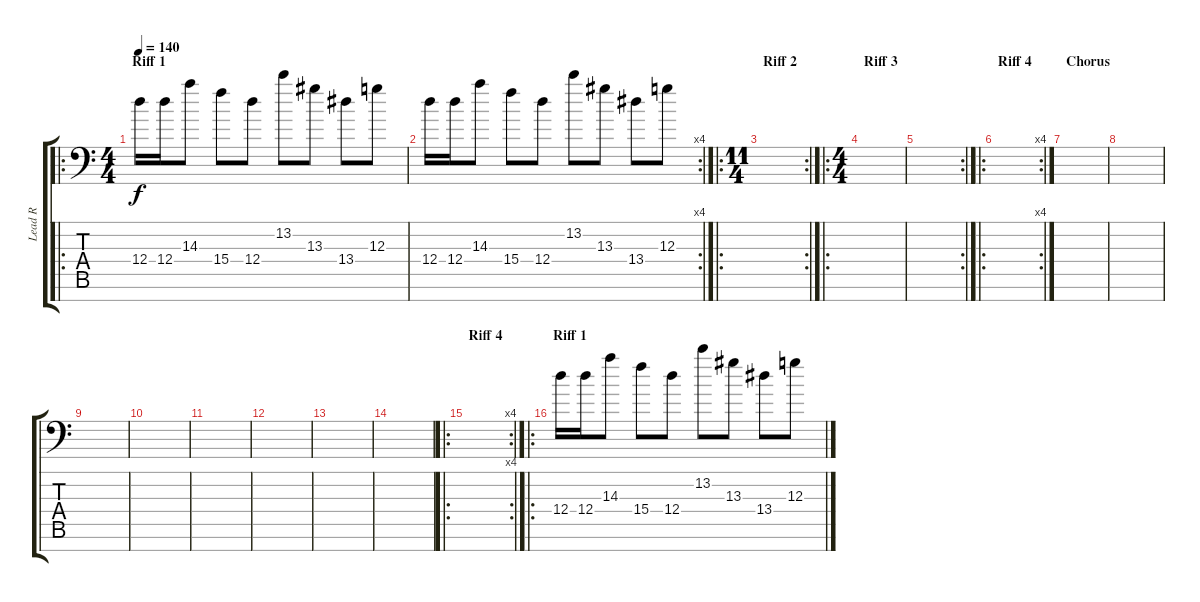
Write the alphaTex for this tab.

\track ("Lead R" "Lead R") {instrument distortionguitar}
\staff {score tabs}
\tuning (E4 B3 G3 D3 A2 E2 C-1) {hide}
\ro
\ts (4 4)
\section ("" "Riff 1")
\tempo 140
\clef f4
\ks c
12.4.16{dy f instrument distortionguitar} 12.4.16 14.3.8 15.4.8 12.4.8 13.2.8 13.3.8 13.4.8 12.3.8 |
\rc 4
12.4.16 12.4.16 14.3.8 15.4.8 12.4.8 13.2.8 13.3.8 13.4.8 12.3.8 |
\ro
\rc 2
\ts (11 4)
\section ("" "Riff 2")
|
\ro
\ts (4 4)
\section ("" "Riff 3")
|
\rc 2
|
\ro
\rc 4
\section ("" "Riff 4")
|
\section ("" "Chorus")
|
|
|
|
|
|
|
|
\ro
\rc 4
\section ("" "Riff 4")
|
\ro
\section ("" "Riff 1")
12.4.16 12.4.16 14.3.8 15.4.8 12.4.8 13.2.8 13.3.8 13.4.8 12.3.8
